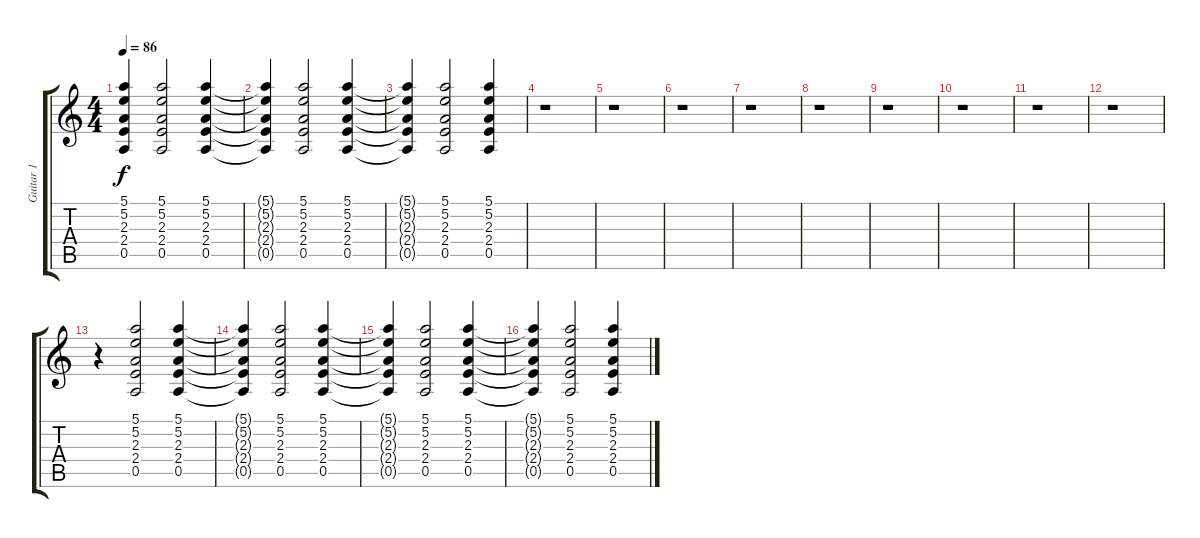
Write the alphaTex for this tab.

\track ("Guitar 1" "Guitar 1") {instrument electricguitarclean}
\staff {score tabs}
\tuning (E4 B3 G3 D3 A2 E2) {hide}
\ts (4 4)
\tempo 86
\clef g2
\ks c
(5.1{t} 5.2{t} 2.3{t} 2.4{t} 0.5{t}).4{dy f} (5.1 5.2 2.3 2.4 0.5).2 (5.1 5.2 2.3 2.4 0.5).4 |
(5.1{t} 5.2{t} 2.3{t} 2.4{t} 0.5{t}).4 (5.1 5.2 2.3 2.4 0.5).2 (5.1 5.2 2.3 2.4 0.5).4 |
(5.1{t} 5.2{t} 2.3{t} 2.4{t} 0.5{t}).4 (5.1 5.2 2.3 2.4 0.5).2 (5.1 5.2 2.3 2.4 0.5).4 |
r.1 |
r.1 |
r.1 |
r.1 |
r.1 |
r.1 |
r.1 |
r.1 |
r.1 |
r.4 (5.1 5.2 2.3 2.4 0.5).2 (5.1 5.2 2.3 2.4 0.5).4 |
(5.1{t} 5.2{t} 2.3{t} 2.4{t} 0.5{t}).4 (5.1 5.2 2.3 2.4 0.5).2 (5.1 5.2 2.3 2.4 0.5).4 |
(5.1{t} 5.2{t} 2.3{t} 2.4{t} 0.5{t}).4 (5.1 5.2 2.3 2.4 0.5).2 (5.1 5.2 2.3 2.4 0.5).4 |
(5.1{t} 5.2{t} 2.3{t} 2.4{t} 0.5{t}).4 (5.1 5.2 2.3 2.4 0.5).2 (5.1 5.2 2.3 2.4 0.5).4
